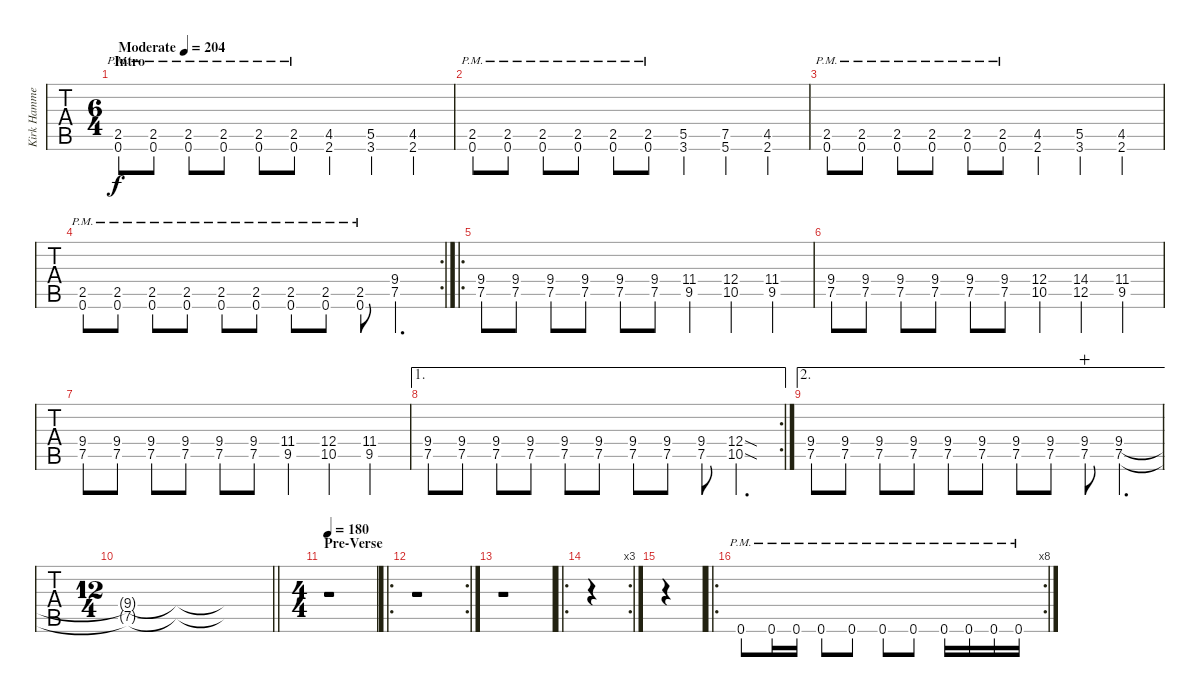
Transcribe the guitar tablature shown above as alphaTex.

\track ("Kirk Hammet" "Kirk Hamme") {instrument distortionguitar}
\staff {tabs}
\tuning (E4 B3 G3 D3 A2 E2) {hide}
\ts (6 4)
\section ("" "Intro")
\tempo (204 "Moderate")
\clef g2
\ks c
(2.5{pm} 0.6{pm}).8{dy f instrument distortionguitar} (2.5{pm} 0.6{pm}).8 (2.5{pm} 0.6{pm}).8 (2.5{pm} 0.6{pm}).8 (2.5{pm} 0.6{pm}).8 (2.5{pm} 0.6{pm}).8 (4.5 2.6).4 (5.5 3.6).4 (4.5 2.6).4 |
(2.5{pm} 0.6{pm}).8 (2.5{pm} 0.6{pm}).8 (2.5{pm} 0.6{pm}).8 (2.5{pm} 0.6{pm}).8 (2.5{pm} 0.6{pm}).8 (2.5{pm} 0.6{pm}).8 (5.5 3.6).4 (7.5 5.6).4 (4.5 2.6).4 |
(2.5{pm} 0.6{pm}).8 (2.5{pm} 0.6{pm}).8 (2.5{pm} 0.6{pm}).8 (2.5{pm} 0.6{pm}).8 (2.5{pm} 0.6{pm}).8 (2.5{pm} 0.6{pm}).8 (4.5 2.6).4 (5.5 3.6).4 (4.5 2.6).4 |
\rc 2
(2.5{pm} 0.6{pm}).8 (2.5{pm} 0.6{pm}).8 (2.5{pm} 0.6{pm}).8 (2.5{pm} 0.6{pm}).8 (2.5{pm} 0.6{pm}).8 (2.5{pm} 0.6{pm}).8 (2.5{pm} 0.6{pm}).8 (2.5{pm} 0.6{pm}).8 (2.5 0.6{pm}).8 (9.4 7.5).4{d} |
\ro
(9.4 7.5).8{instrument distortionguitar} (9.4 7.5).8 (9.4 7.5).8 (9.4 7.5).8 (9.4 7.5).8 (9.4 7.5).8 (11.4 9.5).4 (12.4 10.5).4 (11.4 9.5).4 |
(9.4 7.5).8 (9.4 7.5).8 (9.4 7.5).8 (9.4 7.5).8 (9.4 7.5).8 (9.4 7.5).8 (12.4 10.5).4 (14.4 12.5).4 (11.4 9.5).4 |
(9.4 7.5).8 (9.4 7.5).8 (9.4 7.5).8 (9.4 7.5).8 (9.4 7.5).8 (9.4 7.5).8 (11.4 9.5).4 (12.4 10.5).4 (11.4 9.5).4 |
\ae 1
\rc 2
(9.4 7.5).8 (9.4 7.5).8 (9.4 7.5).8 (9.4 7.5).8 (9.4 7.5).8 (9.4 7.5).8 (9.4 7.5).8 (9.4 7.5).8 (9.4 7.5).8 (12.4{sod} 10.5{sod}).4{d} |
\ae 2
(9.4 7.5).8 (9.4 7.5).8 (9.4 7.5).8 (9.4 7.5).8 (9.4 7.5).8 (9.4 7.5).8 (9.4 7.5).8 (9.4 7.5).8 (9.4 7.5).8{wahc} (9.4 7.5).4{d} |
\ts (12 4)
\barLineRight lightlight
(9.4{t} 7.5{t}).1 (9.4{t} 7.5{t}).1 (9.4{t} 7.5{t}).1 |
\ts (4 4)
\section ("" "Pre-Verse")
\tempo 180
r.1{instrument distortionguitar} |
\ro
\rc 2
r.1 |
r.1 |
\ro
\rc 3
|
|
\ro
\rc 8
0.6{pm}.8 0.6{pm}.16 0.6{pm}.16 0.6{pm}.8 0.6{pm}.8 0.6{pm}.8 0.6{pm}.8 0.6{pm}.16 0.6{pm}.16 0.6{pm}.16 0.6{pm}.16
